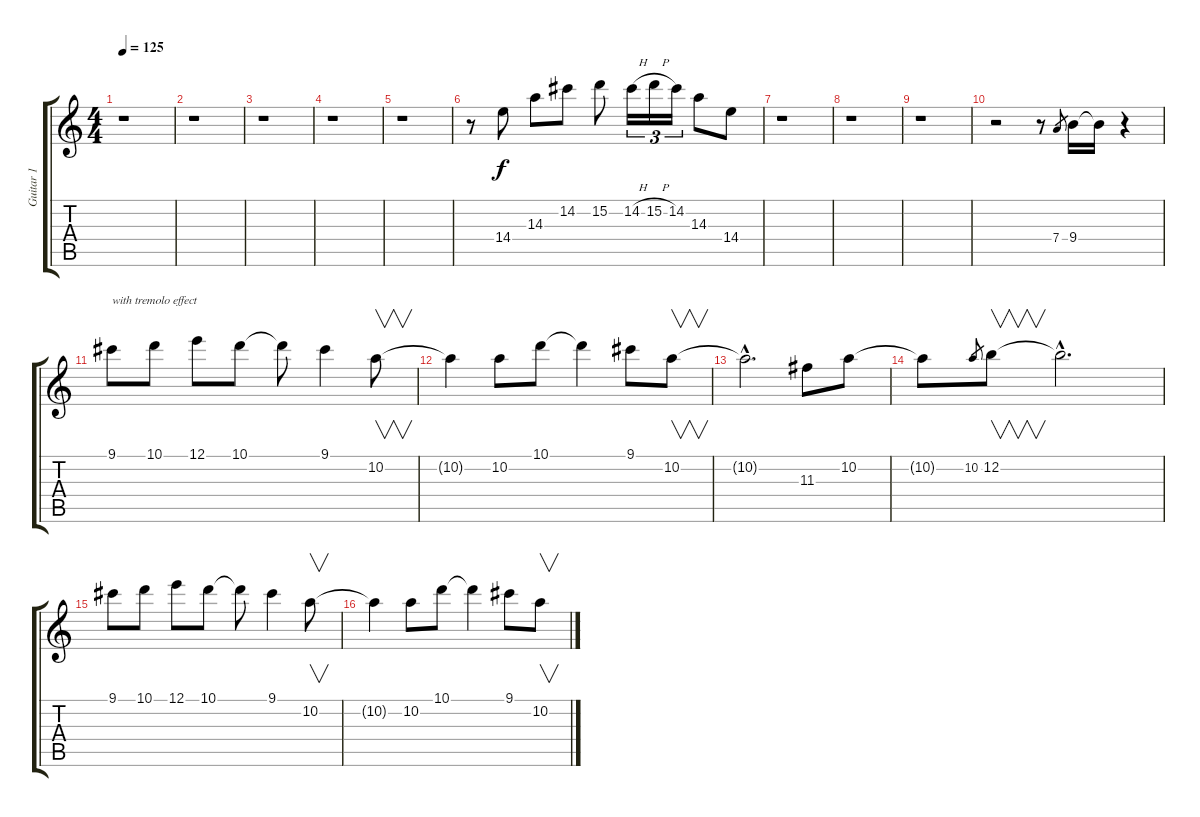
\track ("Guitar 1" "Guitar 1") {instrument electricguitarclean}
\staff {score tabs}
\tuning (E4 B3 G3 D3 A2 E2) {hide}
\ts (4 4)
\tempo 125
\clef g2
\ks c
r.1{dy f} |
r.1 |
r.1 |
r.1 |
r.1 |
r.8 14.4.8 14.3.8 14.2.8 15.2.8 14.2{h}.16{tu (3 2)} 15.2{h}.16{tu (3 2)} 14.2.16{tu (3 2)} 14.3.8 14.4.8 |
r.1 |
r.1 |
r.1 |
r.2 r.8 7.4.8{gr} 9.4.16 9.4{t}.16 r.4 |
9.1.8{txt "with tremolo effect"} 10.1.8 12.1.8 10.1.8 10.1{t}.8 9.1.4 10.2.8{v} |
10.2{t}.4 10.2.8 10.1.8 10.1{t}.4 9.1.8 10.2.8{v} |
10.2{hac t}.2{d} 11.3.8 10.2.8 |
10.2{t}.8 10.2.8{gr} 12.2.8{v} 12.2{hac t}.2{d} |
9.1.8 10.1.8 12.1.8 10.1.8 10.1{t}.8 9.1.4 10.2.8{v} |
10.2{t}.4 10.2.8 10.1.8 10.1{t}.4 9.1.8 10.2.8{v}
